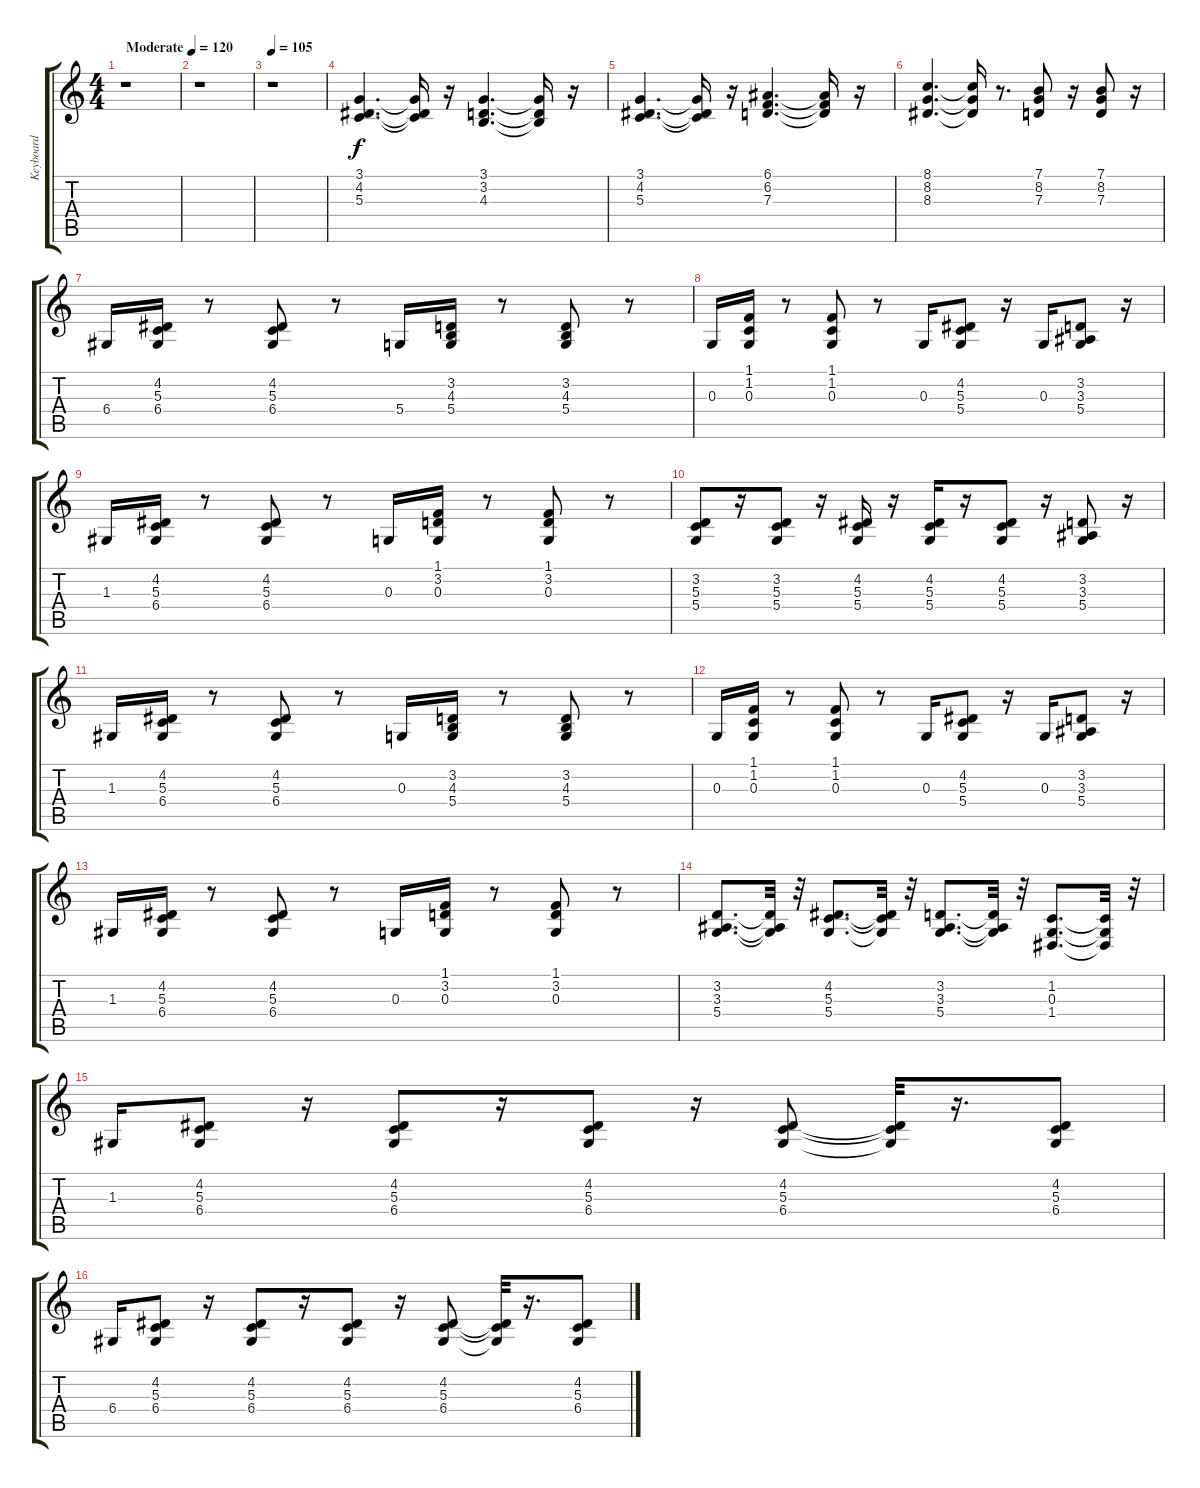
\track ("Keyboard" "Keyboard") {instrument brightacousticpiano}
\staff {score tabs}
\tuning (E4 B3 G3 D3 A2 E2) {hide}
\ts (4 4)
\tempo (120 "Moderate")
\clef g2
\ks c
r.1{dy f instrument brightacousticpiano} |
r.1 |
\tempo 105
r.1 |
(3.1 4.2 5.3).4{d} (3.1{t} 4.2{t} 5.3{t}).16 r.16 (3.1 3.2 4.3).4{d} (3.1{t} 3.2{t} 4.3{t}).16 r.16 |
(3.1 4.2 5.3).4{d} (3.1{t} 4.2{t} 5.3{t}).16 r.16 (6.1 6.2 7.3).4{d} (6.1{t} 6.2{t} 7.3{t}).16 r.16 |
(8.1 8.2 8.3).4{d} (8.1{t} 8.2{t} 8.3{t}).16 r.8{d} (7.1 8.2 7.3).8 r.16 (7.1 8.2 7.3).8 r.16 |
6.4.16 (4.2 5.3 6.4).16 r.8 (4.2 5.3 6.4).8 r.8 5.4.16 (3.2 4.3 5.4).16 r.8 (3.2 4.3 5.4).8 r.8 |
0.3.16 (1.1 1.2 0.3).16 r.8 (1.1 1.2 0.3).8 r.8 0.3.16 (4.2 5.3 5.4).8 r.16 0.3.16 (3.2 3.3 5.4).8 r.16 |
1.3.16 (4.2 5.3 6.4).16 r.8 (4.2 5.3 6.4).8 r.8 0.3.16 (1.1 3.2 0.3).16 r.8 (1.1 3.2 0.3).8 r.8 |
(3.2 5.3 5.4).8 r.16 (3.2 5.3 5.4).8 r.16 (4.2 5.3 5.4).16 r.16 (4.2 5.3 5.4).16 r.16 (4.2 5.3 5.4).8 r.16 (3.2 3.3 5.4).8 r.16 |
1.3.16 (4.2 5.3 6.4).16 r.8 (4.2 5.3 6.4).8 r.8 0.3.16 (3.2 4.3 5.4).16 r.8 (3.2 4.3 5.4).8 r.8 |
0.3.16 (1.1 1.2 0.3).16 r.8 (1.1 1.2 0.3).8 r.8 0.3.16 (4.2 5.3 5.4).8 r.16 0.3.16 (3.2 3.3 5.4).8 r.16 |
1.3.16 (4.2 5.3 6.4).16 r.8 (4.2 5.3 6.4).8 r.8 0.3.16 (1.1 3.2 0.3).16 r.8 (1.1 3.2 0.3).8 r.8 |
(3.2 3.3 5.4).8{d} (3.2{t} 3.3{t} 5.4{t}).32 r.32 (4.2 5.3 5.4).8{d} (4.2{t} 5.3{t} 5.4{t}).32 r.32 (3.2 3.3 5.4).8{d} (3.2{t} 3.3{t} 5.4{t}).32 r.32 (1.2 0.3 1.4).8{d} (1.2{t} 0.3{t} 1.4{t}).32 r.32 |
1.3.16 (4.2 5.3 6.4).8 r.16 (4.2 5.3 6.4).8 r.16 (4.2 5.3 6.4).8 r.16 (4.2 5.3 6.4).8 (4.2{t} 5.3{t} 6.4{t}).32 r.16{d} (4.2 5.3 6.4).8 |
6.4.16 (4.2 5.3 6.4).8 r.16 (4.2 5.3 6.4).8 r.16 (4.2 5.3 6.4).8 r.16 (4.2 5.3 6.4).8 (4.2{t} 5.3{t} 6.4{t}).32 r.16{d} (4.2 5.3 6.4).8
